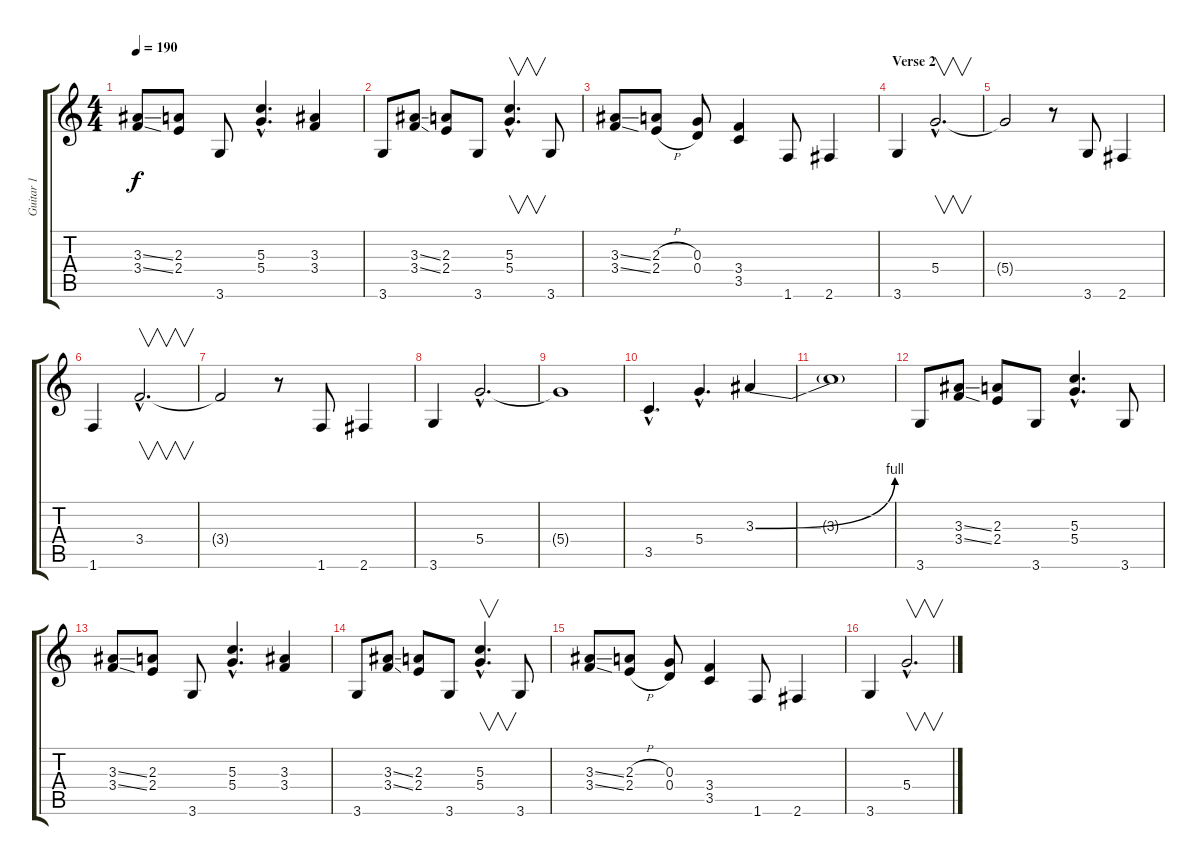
\track ("Guitar 1" "Guitar 1") {instrument overdrivenguitar}
\staff {score tabs}
\tuning (E4 B3 G3 D3 A2 E2) {hide}
\ts (4 4)
\tempo 190
\clef g2
\ks c
(3.3{ss} 3.4{ss}).8{dy f} (2.3 2.4).8 3.6.8 (5.3{hac} 5.4{hac}).4{d} (3.3 3.4).4 |
3.6.8 (3.3{ss} 3.4{ss}).8 (2.3 2.4).8 3.6.8 (5.3{hac} 5.4{hac}).4{v d} 3.6.8 |
(3.3{ss} 3.4{ss}).8 (2.3{h} 2.4{h}).8 (0.3 0.4).8 (3.4 3.5).4 1.6.8 2.6.4 |
\section ("" "Verse 2")
3.6.4 5.4{hac}.2{v d} |
5.4{t}.2 r.8 3.6.8 2.6.4 |
1.6.4 3.4{hac}.2{v d} |
3.4{t}.2 r.8 1.6.8 2.6.4 |
3.6.4 5.4{hac}.2{d} |
5.4{t}.1 |
3.5{hac}.4{d} 5.4{hac}.4{d} 3.3{be (bend 0 0 60 4)}.4 |
3.3{t}.1 |
3.6.8 (3.3{ss} 3.4{ss}).8 (2.3 2.4).8 3.6.8 (5.3{hac} 5.4{hac}).4{d} 3.6.8 |
(3.3{ss} 3.4{ss}).8 (2.3 2.4).8 3.6.8 (5.3{hac} 5.4{hac}).4{d} (3.3 3.4).4 |
3.6.8 (3.3{ss} 3.4{ss}).8 (2.3 2.4).8 3.6.8 (5.3{hac} 5.4{hac}).4{v d} 3.6.8 |
(3.3{ss} 3.4{ss}).8 (2.3{h} 2.4{h}).8 (0.3 0.4).8 (3.4 3.5).4 1.6.8 2.6.4 |
3.6.4 5.4{hac}.2{v d}
